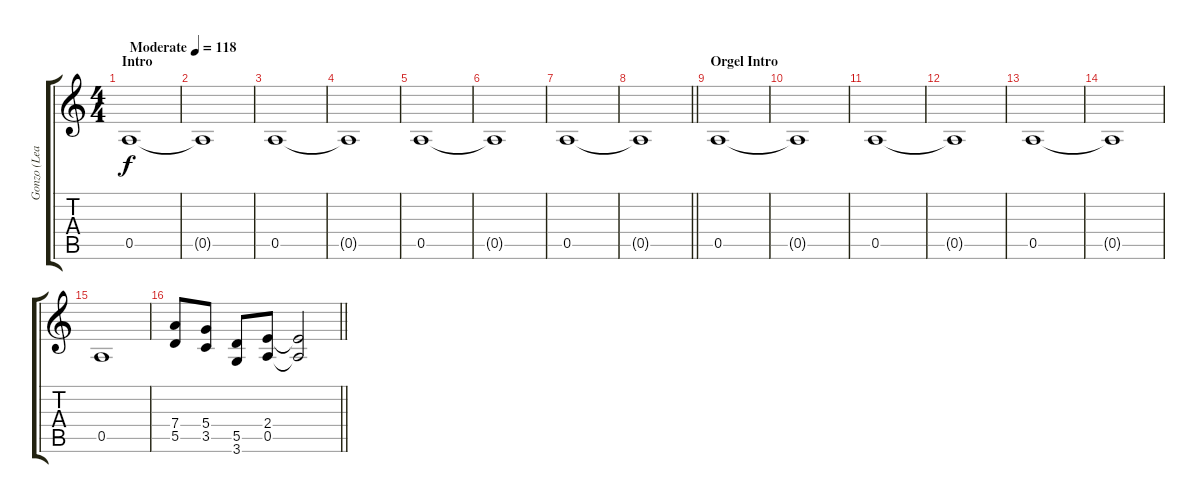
\track ("Gonzo (Lead)" "Gonzo (Lea") {instrument overdrivenguitar}
\staff {score tabs}
\tuning (E4 B3 G3 D3 A2 E2) {hide}
\ts (4 4)
\section ("" "Intro")
\tempo (118 "Moderate")
\clef g2
\ks c
0.5.1{dy f instrument overdrivenguitar} |
0.5{t}.1 |
0.5.1 |
0.5{t}.1 |
0.5.1 |
0.5{t}.1 |
0.5.1 |
\barLineRight lightlight
0.5{t}.1 |
\section ("" "Orgel Intro")
0.5.1 |
0.5{t}.1 |
0.5.1 |
0.5{t}.1 |
0.5.1 |
0.5{t}.1 |
0.5.1 |
\barLineRight lightlight
(7.4 5.5).8 (5.4 3.5).8 (5.5 3.6).8 (2.4 0.5).8 (2.4{t} 0.5{t}).2
